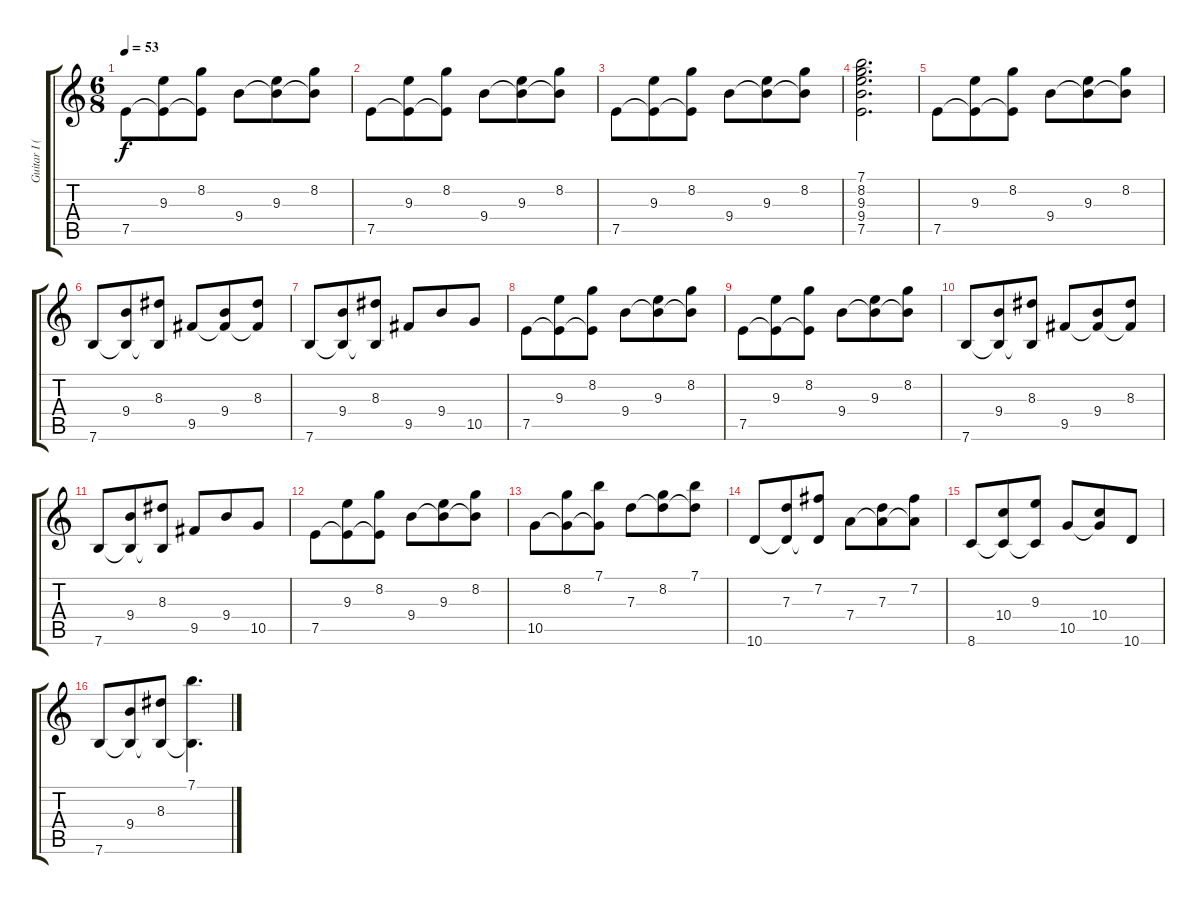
\track ("Guitar I (Capo @ 7th Fret)" "Guitar I (") {instrument acousticguitarnylon}
\staff {score tabs}
\tuning (E4 B3 G3 D3 A2 E2) {hide}
\ts (6 8)
\tempo 53
\clef g2
\ks c
7.5.8{dy f instrument acousticguitarnylon} (9.3 7.5{t}).8 (8.2 7.5{t}).8 9.4.8 (9.3 9.4{t}).8 (8.2 9.4{t}).8 |
7.5.8 (9.3 7.5{t}).8 (8.2 7.5{t}).8 9.4.8 (9.3 9.4{t}).8 (8.2 9.4{t}).8 |
7.5.8 (9.3 7.5{t}).8 (8.2 7.5{t}).8 9.4.8 (9.3 9.4{t}).8 (8.2 9.4{t}).8 |
(7.1 8.2 9.3 9.4 7.5).2{d} |
7.5.8 (9.3 7.5{t}).8 (8.2 7.5{t}).8 9.4.8 (9.3 9.4{t}).8 (8.2 9.4{t}).8 |
7.6.8 (9.4 7.6{t}).8 (8.3 7.6{t}).8 9.5.8 (9.4 9.5{t}).8 (8.3 9.5{t}).8 |
7.6.8 (9.4 7.6{t}).8 (8.3 7.6{t}).8 9.5.8 9.4.8 10.5.8 |
7.5.8 (9.3 7.5{t}).8 (8.2 7.5{t}).8 9.4.8 (9.3 9.4{t}).8 (8.2 9.4{t}).8 |
7.5.8 (9.3 7.5{t}).8 (8.2 7.5{t}).8 9.4.8 (9.3 9.4{t}).8 (8.2 9.4{t}).8 |
7.6.8 (9.4 7.6{t}).8 (8.3 7.6{t}).8 9.5.8 (9.4 9.5{t}).8 (8.3 9.5{t}).8 |
7.6.8 (9.4 7.6{t}).8 (8.3 7.6{t}).8 9.5.8 9.4.8 10.5.8 |
7.5.8 (9.3 7.5{t}).8 (8.2 7.5{t}).8 9.4.8 (9.3 9.4{t}).8 (8.2 9.4{t}).8 |
10.5.8 (8.2 10.5{t}).8 (7.1 10.5{t}).8 7.3.8 (8.2 7.3{t}).8 (7.1 7.3{t}).8 |
10.6.8 (7.3 10.6{t}).8 (7.2 10.6{t}).8 7.4.8 (7.3 7.4{t}).8 (7.2 7.4{t}).8 |
8.6.8 (10.4 8.6{t}).8 (9.3 8.6{t}).8 10.5.8 (10.4 10.5{t}).8 10.6.8 |
7.6.8 (9.4 7.6{t}).8 (8.3 7.6{t}).8 (7.1 7.6{t}).4{d}
